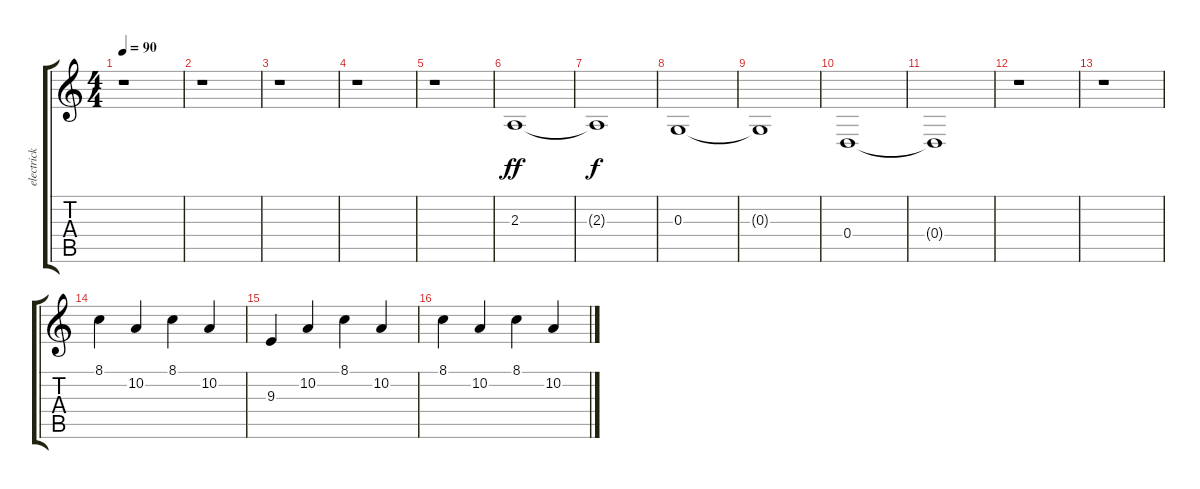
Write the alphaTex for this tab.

\track ("electrick sonido" "electrick ") {instrument pad2warm}
\staff {score tabs}
\tuning (E4 B3 G3 D3 A2 E2) {hide}
\ts (4 4)
\tempo 90
\clef g2
\ks c
r.1{dy f} |
r.1 |
r.1 |
r.1 |
r.1 |
2.3.1{dy ff} |
2.3{t}.1{dy f} |
0.3.1 |
0.3{t}.1 |
0.4.1 |
0.4{t}.1 |
r.1 |
r.1 |
8.1.4 10.2.4 8.1.4 10.2.4 |
9.3.4 10.2.4 8.1.4 10.2.4 |
8.1.4 10.2.4 8.1.4 10.2.4
